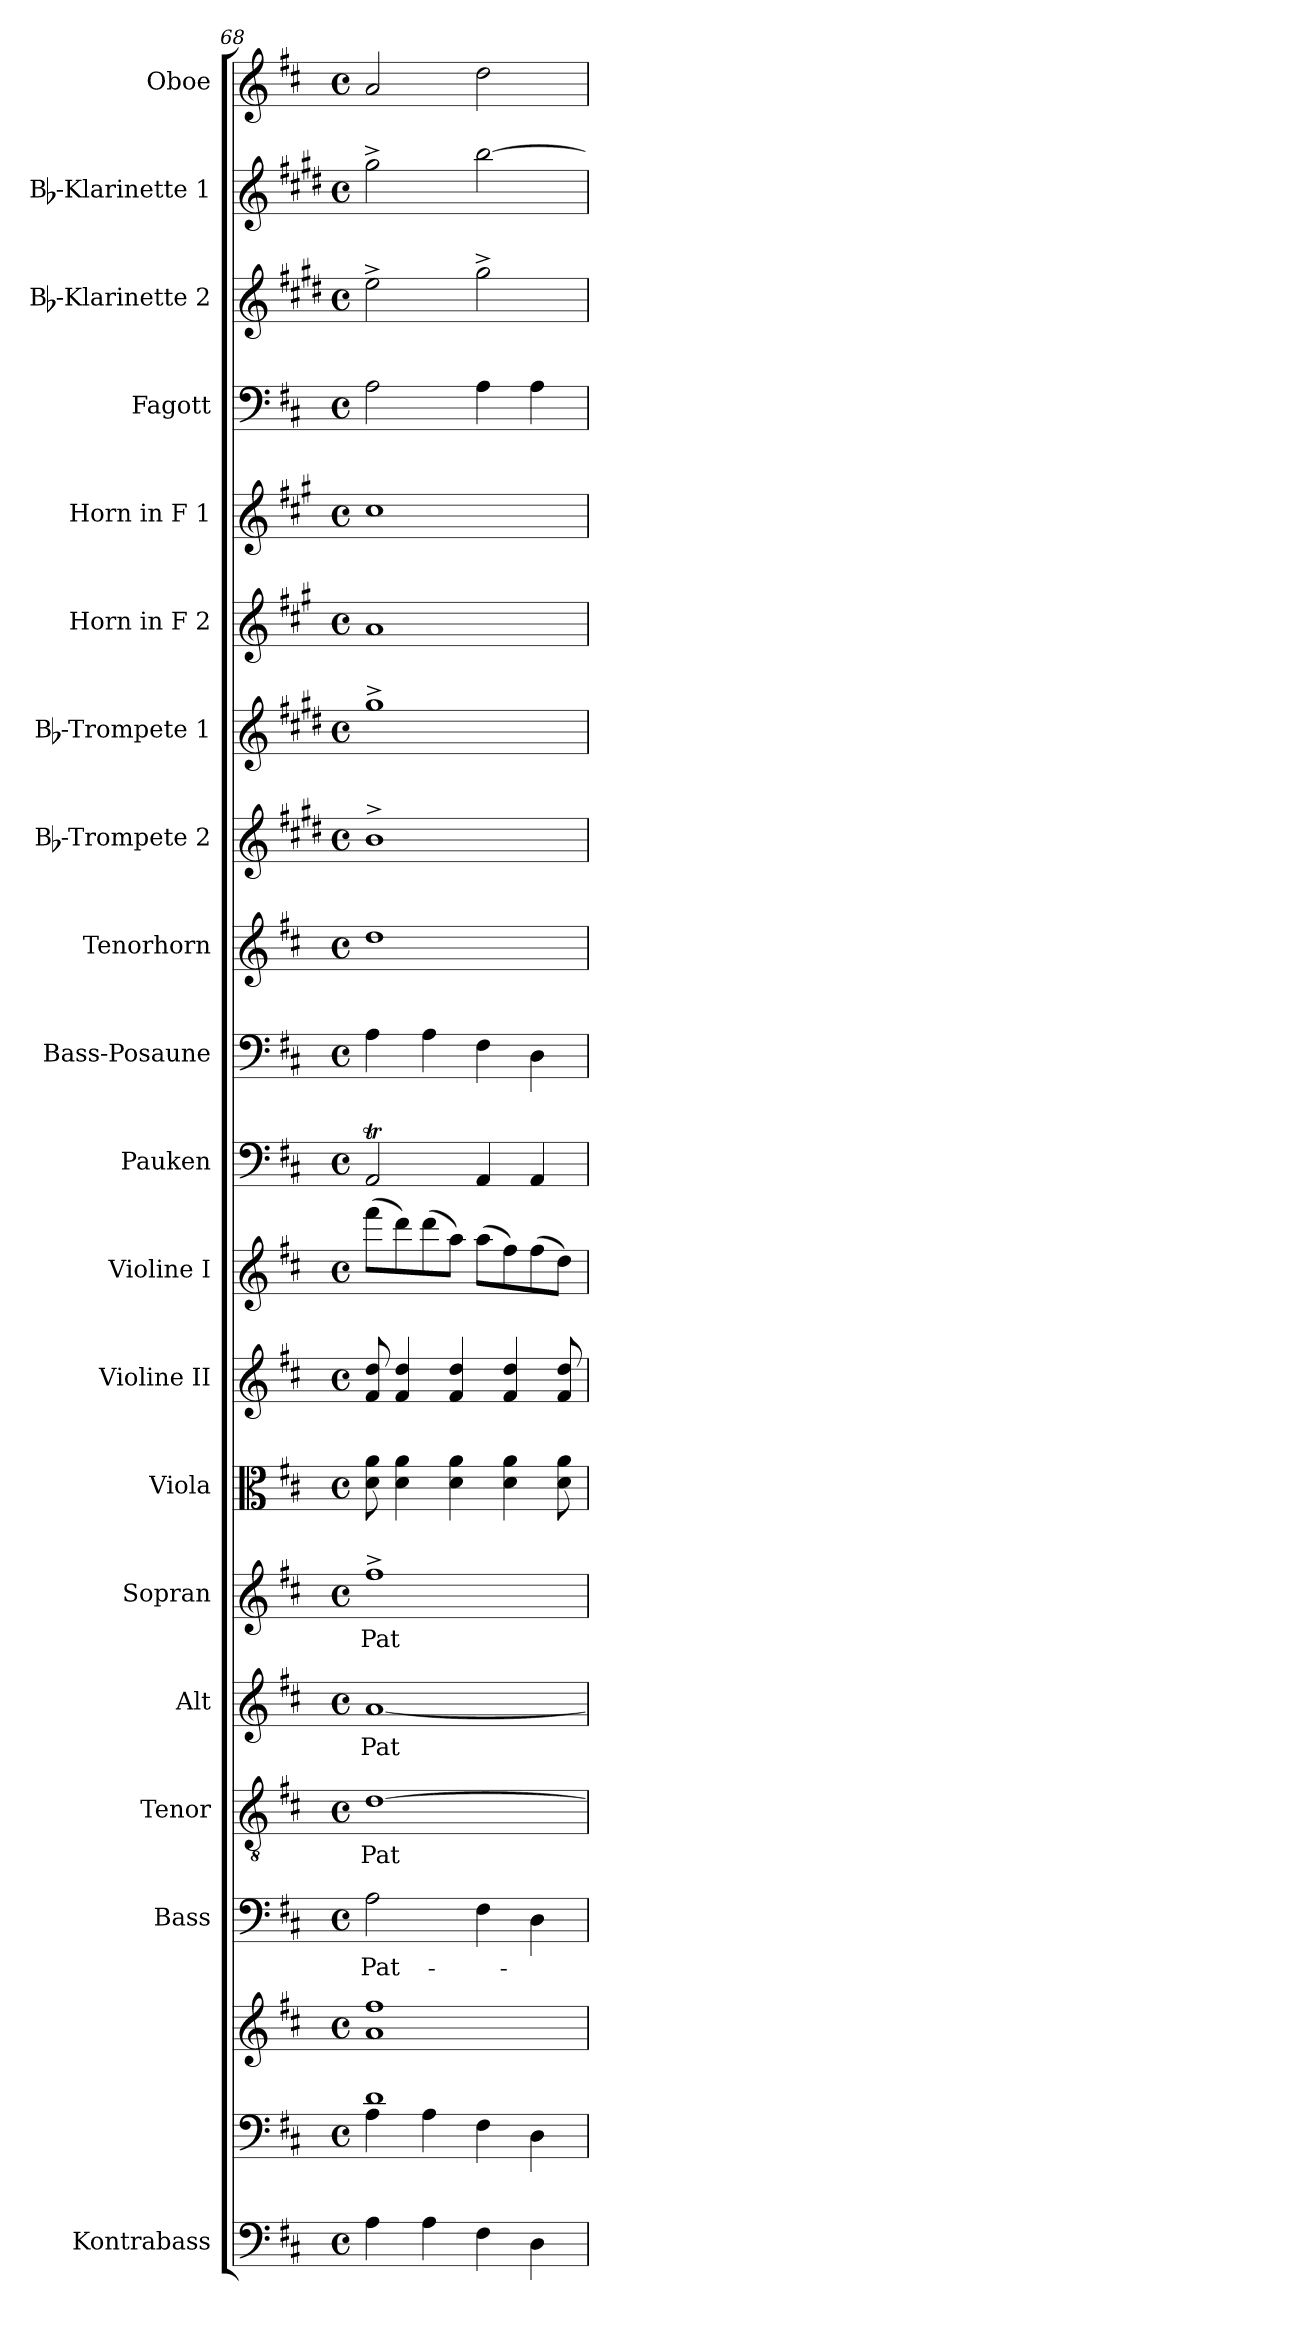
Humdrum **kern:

**kern	**kern	**kern	**kern	**text	**kern	**text	**kern	**text	**kern	**text	**kern	**kern	**kern	**kern	**kern	**kern	**kern	**kern	**kern	**kern	**kern	**kern	**kern	**kern
*part20	*part19	*part19	*part18	*part18	*part17	*part17	*part16	*part16	*part15	*part15	*part14	*part13	*part12	*part11	*part10	*part9	*part8	*part7	*part6	*part5	*part4	*part3	*part2	*part1
*staff21	*staff20	*staff19	*staff18	*staff18	*staff17	*staff17	*staff16	*staff16	*staff15	*staff15	*staff14	*staff13	*staff12	*staff11	*staff10	*staff9	*staff8	*staff7	*staff6	*staff5	*staff4	*staff3	*staff2	*staff1
*I"Kontrabass	*	*	*I"Bass	*	*I"Tenor	*	*I"Alt	*	*I"Sopran	*	*I"Viola	*I"Violine II	*I"Violine I	*I"Pauken	*I"Bass-Posaune	*I"Tenorhorn	*I"Bb-Trompete 2	*I"Bb-Trompete 1	*I"Horn in F 2	*I"Horn in F 1	*I"Fagott	*I"Bb-Klarinette 2	*I"Bb-Klarinette 1	*I"Oboe
*I'Kb.	*	*	*I'B.	*	*I'T.	*	*I'A.	*	*I'S.	*	*I'Vla.	*I'Vl. II	*I'Vl. I	*I'Pk.	*I'B. Pos.	*I'T. Hrn.	*I'Bb Trp. 2	*I'Bb Trp. 1	*	*	*I'Fg.	*I'Bb Kl. 2	*I'Bb Kl. 1	*I'Ob.
!!LO:PB:g=z
*clefF4	*clefF4	*clefG2	*clefF4	*	*clefGv2	*	*clefG2	*	*clefG2	*	*clefC3	*clefG2	*clefG2	*clefF4	*clefF4	*clefG2	*clefG2	*clefG2	*clefG2	*clefG2	*clefF4	*clefG2	*clefG2	*clefG2
*ITrd7c12	*	*	*	*	*	*	*	*	*	*	*	*	*	*	*	*ITrd8c14	*ITrd1c2	*ITrd1c2	*ITrd4c7	*ITrd4c7	*	*ITrd1c2	*ITrd1c2	*
*k[f#c#]	*k[f#c#]	*k[f#c#]	*k[f#c#]	*	*k[f#c#]	*	*k[f#c#]	*	*k[f#c#]	*	*k[f#c#]	*k[f#c#]	*k[f#c#]	*k[f#c#]	*k[f#c#]	*k[f#c#]	*k[f#c#]	*k[f#c#]	*k[f#c#]	*k[f#c#]	*k[f#c#]	*k[f#c#]	*k[f#c#]	*k[f#c#]
*D:	*D:	*D:	*D:	*	*D:	*	*D:	*	*D:	*	*D:	*D:	*D:	*D:	*D:	*D:	*D:	*D:	*D:	*D:	*D:	*D:	*D:	*D:
*M4/4	*M4/4	*M4/4	*M4/4	*	*M4/4	*	*M4/4	*	*M4/4	*	*M4/4	*M4/4	*M4/4	*M4/4	*M4/4	*M4/4	*M4/4	*M4/4	*M4/4	*M4/4	*M4/4	*M4/4	*M4/4	*M4/4
*met(c)	*met(c)	*met(c)	*met(c)	*	*met(c)	*	*met(c)	*	*met(c)	*	*met(c)	*met(c)	*met(c)	*met(c)	*met(c)	*met(c)	*met(c)	*met(c)	*met(c)	*met(c)	*met(c)	*met(c)	*met(c)	*met(c)
=68	=68	=68	=68	=68	=68	=68	=68	=68	=68	=68	=68	=68	=68	=68	=68	=68	=68	=68	=68	=68	=68	=68	=68	=68
*	*^	*^	*	*	*	*	*	*	*	*	*	*	*	*	*	*	*	*	*	*	*	*	*	*
!	!	!	!	!	!	!LO:LY:b	!	!LO:LY:b	!	!LO:LY:b	!	!LO:LY:b	!	!	!	!	!	!	!	!	!	!	!	!	!	!
4AA\	1d	4A\	1ff#	1a	2A\	Pat-	[1d	Pat-	[>1a	Pat-	1ff#^>	Pat-	8d\ 8a\	8f#/ 8dd/	(>8fff#\L	2AAT/	4A\	1d	1a^>	1ff#^>	1d	1f#	2A\	2dd^>\	2ff#^>\	2a/
.	.	.	.	.	.	.	.	.	.	.	.	.	4d\ 4a\	4f#/ 4dd/	8ddd\)	.	.	.	.	.	.	.	.	.	.	.
4AA\	.	4A\	.	.	.	.	.	.	.	.	.	.	.	.	(>8ddd\	.	4A\	.	.	.	.	.	.	.	.	.
.	.	.	.	.	.	.	.	.	.	.	.	.	4d\ 4a\	4f#/ 4dd/	8aa\J)	.	.	.	.	.	.	.	.	.	.	.
4FF#\	.	4F#\	.	.	4F#\	.	.	.	.	.	.	.	.	.	(>8aa\L	4AA/	4F#\	.	.	.	.	.	4A\	2ff#^>\	[2aa\	2dd\
.	.	.	.	.	.	.	.	.	.	.	.	.	4d\ 4a\	4f#/ 4dd/	8ff#\)	.	.	.	.	.	.	.	.	.	.	.
4DD\	.	4D\	.	.	4D\	.	.	.	.	.	.	.	.	.	(>8ff#\	4AA/	4D\	.	.	.	.	.	4A\	.	.	.
.	.	.	.	.	.	.	.	.	.	.	.	.	8d\ 8a\	8f#/ 8dd/	8dd\J)	.	.	.	.	.	.	.	.	.	.	.
*	*v	*v	*	*	*	*	*	*	*	*	*	*	*	*	*	*	*	*	*	*	*	*	*	*	*	*
*	*	*v	*v	*	*	*	*	*	*	*	*	*	*	*	*	*	*	*	*	*	*	*	*	*	*
=	=	=	=	=	=	=	=	=	=	=	=	=	=	=	=	=	=	=	=	=	=	=	=	=
*-	*-	*-	*-	*-	*-	*-	*-	*-	*-	*-	*-	*-	*-	*-	*-	*-	*-	*-	*-	*-	*-	*-	*-	*-
